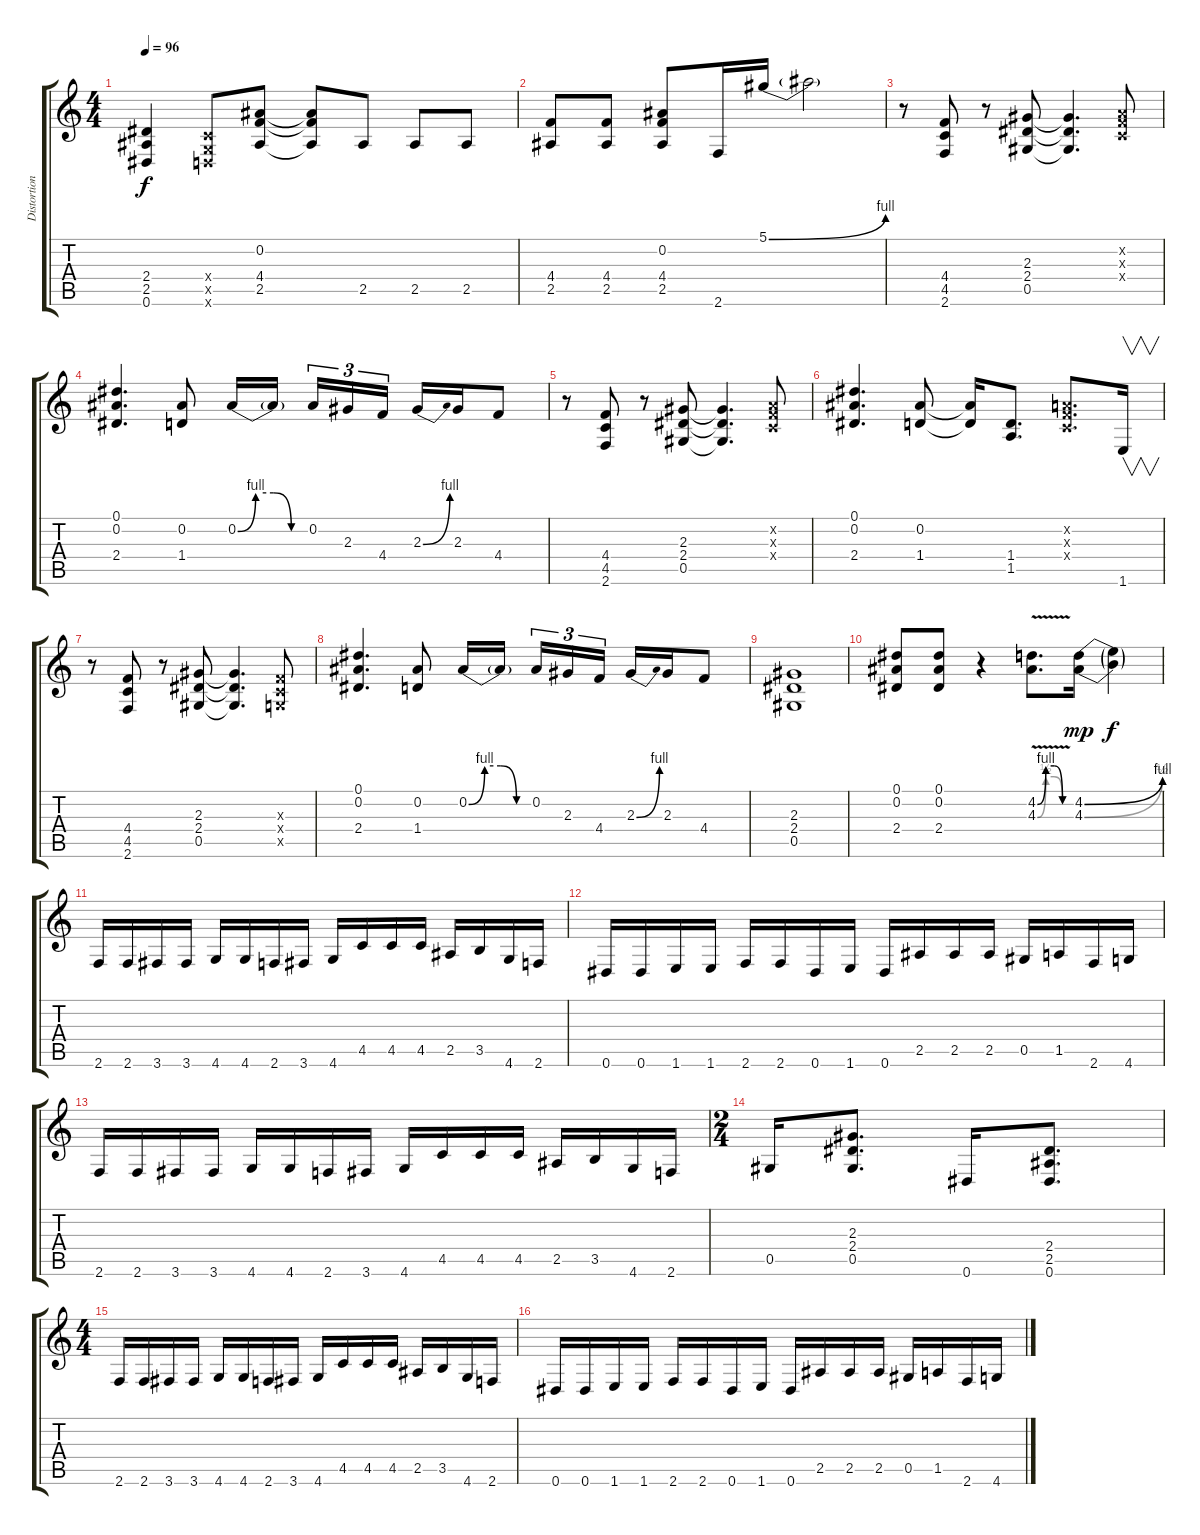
\track ("Distortion Guitar " "Distortion") {instrument distortionguitar}
\staff {score tabs}
\tuning (Eb4 Bb3 Gb3 Db3 Ab2 Eb2) {hide}
\ts (4 4)
\tempo 96
\clef g2
\ks c
(2.4 2.5 0.6).4{dy f} (-1.4{x} -1.5{x} -1.6{x}).8 (0.2 4.4 2.5).8 (0.2{t} 4.4{t} 2.5{t}).8 2.5.8 2.5.8 2.5.8 |
(4.4 2.5).8 (4.4 2.5).8 (0.2 4.4 2.5).8 2.6.16 5.1{be (bend 0 0 60 4)}.16 5.1{t}.2 |
r.8 (4.4 4.5 2.6).8 r.8 (2.3 2.4 0.5).8 (2.3{t} 2.4{t} 0.5{t}).4{d} (-1.2{x} -1.3{x} -1.4{x}).8 |
(0.1 0.2 2.4).4{d} (0.2 1.4).8 0.2{be (custom 0 0 15 4 30 4 45 0 60 0)}.16 0.2{t}.16{beam splitsecondary} 0.2.16{tu (3 2)} 2.3.16{tu (3 2)} 4.4.16{tu (3 2)} 2.3{be (bend 0 0 60 4)}.16 2.3.16 4.4.8 |
r.8 (4.4 4.5 2.6).8 r.8 (2.3 2.4 0.5).8 (2.3{t} 2.4{t} 0.5{t}).4{d} (-1.2{x} -1.3{x} -1.4{x}).8 |
(0.1 0.2 2.4).4{d} (0.2 1.4).8 (0.2{t} 1.4{t}).16 (1.4 1.5).8{d} (-1.2{x} -1.3{x} -1.4{x}).8{d} 1.6.16{v} |
r.8 (4.4 4.5 2.6).8 r.8 (2.3 2.4 0.5).8 (2.3{t} 2.4{t} 0.5{t}).4{d} (-1.3{x} -1.4{x} -1.5{x}).8 |
(0.1 0.2 2.4).4{d} (0.2 1.4).8 0.2{be (custom 0 0 15 4 30 4 45 0 60 0)}.16 0.2{t}.16{beam splitsecondary} 0.2.16{tu (3 2)} 2.3.16{tu (3 2)} 4.4.16{tu (3 2)} 2.3{be (bend 0 0 60 4)}.16 2.3.16 4.4.8 |
(2.3 2.4 0.5).1 |
(0.1 0.2 2.4).8 (0.1 0.2 2.4).8 r.4 (4.2{be (custom 0 0 15 4 30 4 45 0 60 0) v} 4.3{be (custom 0 0 15 2 30 2 45 0 60 0) v}).8{d} (4.2{be (bend 0 0 60 4)} 4.3{be (bend 0 0 60 2)}).16{dy mp} (4.2{t} 4.3{t}).4{dy f} |
2.6.16 2.6.16 3.6.16 3.6.16 4.6.16 4.6.16 2.6.16 3.6.16 4.6.16 4.5.16 4.5.16 4.5.16 2.5.16 3.5.16 4.6.16 2.6.16 |
0.6.16 0.6.16 1.6.16 1.6.16 2.6.16 2.6.16 0.6.16 1.6.16 0.6.16 2.5.16 2.5.16 2.5.16 0.5.16 1.5.16 2.6.16 4.6.16 |
2.6.16 2.6.16 3.6.16 3.6.16 4.6.16 4.6.16 2.6.16 3.6.16 4.6.16 4.5.16 4.5.16 4.5.16 2.5.16 3.5.16 4.6.16 2.6.16 |
\ts (2 4)
0.5.16 (2.3 2.4 0.5).8{d} 0.6.16 (2.4 2.5 0.6).8{d} |
\ts (4 4)
2.6.16 2.6.16 3.6.16 3.6.16 4.6.16 4.6.16 2.6.16 3.6.16 4.6.16 4.5.16 4.5.16 4.5.16 2.5.16 3.5.16 4.6.16 2.6.16 |
0.6.16 0.6.16 1.6.16 1.6.16 2.6.16 2.6.16 0.6.16 1.6.16 0.6.16 2.5.16 2.5.16 2.5.16 0.5.16 1.5.16 2.6.16 4.6.16
